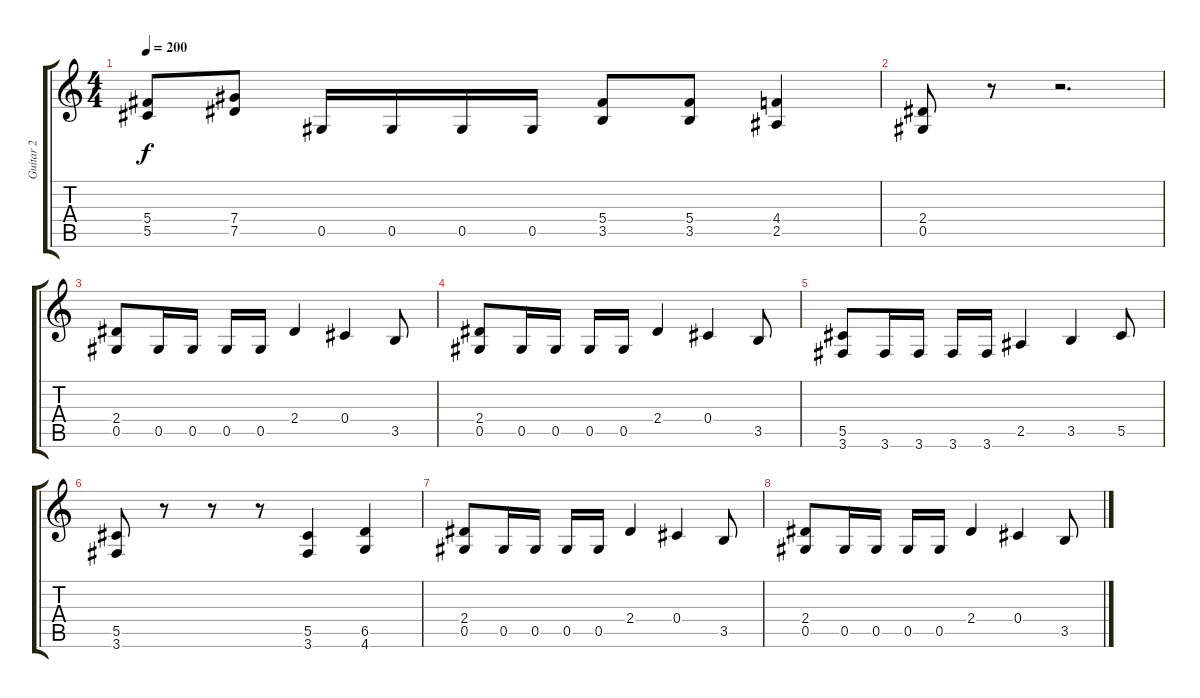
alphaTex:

\track ("Guitar 2" "Guitar 2") {instrument distortionguitar}
\staff {score tabs}
\tuning (Eb4 Bb3 Gb3 Db3 Ab2 Eb2) {hide}
\ts (4 4)
\tempo 200
\clef g2
\ks c
(5.4 5.5).8{dy f} (7.4 7.5).8 0.5.16 0.5.16 0.5.16 0.5.16 (5.4 3.5).8 (5.4 3.5).8 (4.4 2.5).4 |
(2.4 0.5).8 r.8 r.2{d} |
(2.4 0.5).8 0.5.16 0.5.16 0.5.16 0.5.16 2.4.4 0.4.4 3.5.8 |
(2.4 0.5).8 0.5.16 0.5.16 0.5.16 0.5.16 2.4.4 0.4.4 3.5.8 |
(5.5 3.6).8 3.6.16 3.6.16 3.6.16 3.6.16 2.5.4 3.5.4 5.5.8 |
(5.5 3.6).8 r.8 r.8 r.8 (5.5 3.6).4 (6.5 4.6).4 |
(2.4 0.5).8 0.5.16 0.5.16 0.5.16 0.5.16 2.4.4 0.4.4 3.5.8 |
(2.4 0.5).8 0.5.16 0.5.16 0.5.16 0.5.16 2.4.4 0.4.4 3.5.8
